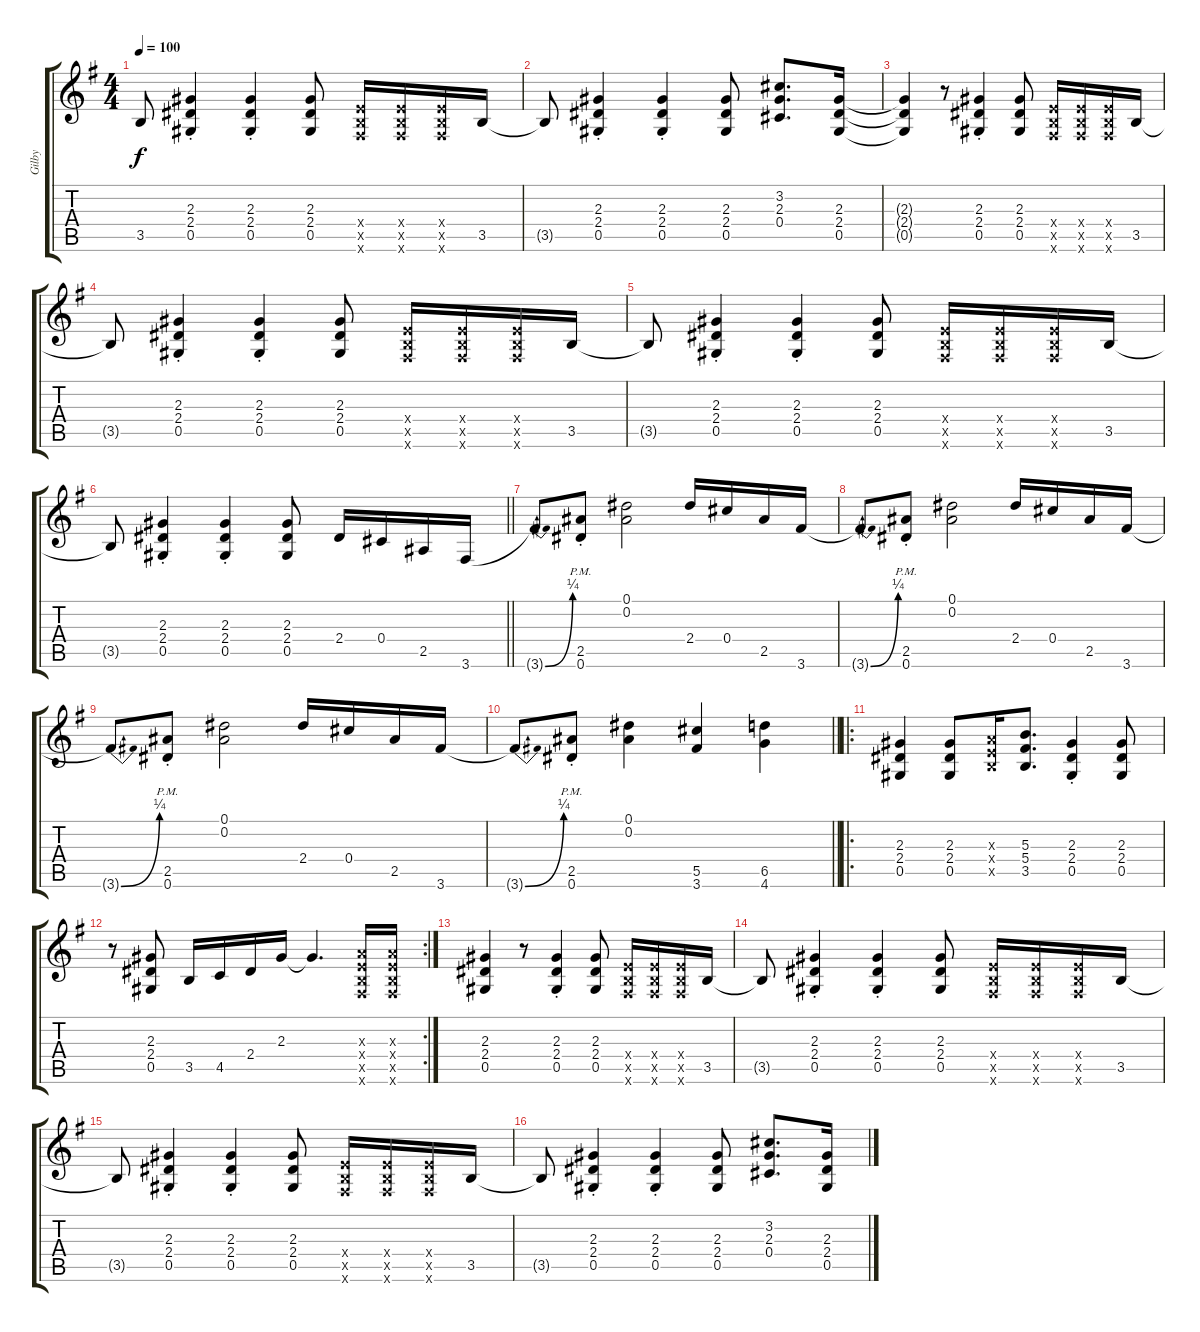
\track ("Gilby" "Gilby") {instrument overdrivenguitar}
\staff {score tabs}
\tuning (Eb4 Bb3 Gb3 Db3 Ab2 Eb2) {hide}
\ts (4 4)
\tempo 100
\clef g2
\ks g
3.5{t}.8{dy f} (2.3{st} 2.4{st} 0.5{st}).4 (2.3{st} 2.4{st} 0.5{st}).4 (2.3 2.4 0.5).8 (3.4{x} 3.5{x} 3.6{x}).16 (3.4{x} 3.5{x} 3.6{x}).16 (3.4{x} 3.5{x} 3.6{x}).16 3.5.16 |
3.5{t}.8 (2.3{st} 2.4{st} 0.5{st}).4 (2.3{st} 2.4{st} 0.5{st}).4 (2.3 2.4 0.5).8 (3.2 2.3 0.4).8{d} (2.3 2.4 0.5).16 |
(2.3{t} 2.4{t} 0.5{t}).4 r.8 (2.3{st} 2.4{st} 0.5{st}).4 (2.3 2.4 0.5).8 (3.4{x} 3.5{x} 3.6{x}).16 (3.4{x} 3.5{x} 3.6{x}).16 (3.4{x} 3.5{x} 3.6{x}).16 3.5.16 |
3.5{t}.8 (2.3{st} 2.4{st} 0.5{st}).4 (2.3{st} 2.4{st} 0.5{st}).4 (2.3 2.4 0.5).8 (3.4{x} 3.5{x} 3.6{x}).16 (3.4{x} 3.5{x} 3.6{x}).16 (3.4{x} 3.5{x} 3.6{x}).16 3.5.16 |
3.5{t}.8 (2.3{st} 2.4{st} 0.5{st}).4 (2.3{st} 2.4{st} 0.5{st}).4 (2.3 2.4 0.5).8 (3.4{x} 3.5{x} 3.6{x}).16 (3.4{x} 3.5{x} 3.6{x}).16 (3.4{x} 3.5{x} 3.6{x}).16 3.5.16 |
\barLineRight lightlight
3.5{t}.8 (2.3{st} 2.4{st} 0.5{st}).4 (2.3{st} 2.4{st} 0.5{st}).4 (2.3 2.4 0.5).8 2.4.16 0.4.16 2.5.16 3.6.16 |
3.6{be (bend 0 0 60 1) t}.8{ot 8vb} (2.5{pm st} 0.6{pm st}).8{ot 8vb} (0.1 0.2).2 2.4.16{ot 8vb} 0.4.16{ot 8vb} 2.5.16{ot 8vb} 3.6.16{ot 8vb} |
3.6{be (bend 0 0 60 1) t}.8{ot 8vb} (2.5{pm st} 0.6{pm st}).8{ot 8vb} (0.1 0.2).2 2.4.16{ot 8vb} 0.4.16{ot 8vb} 2.5.16{ot 8vb} 3.6.16{ot 8vb} |
3.6{be (bend 0 0 60 1) t}.8{ot 8vb} (2.5{pm st} 0.6{pm st}).8{ot 8vb} (0.1 0.2).2 2.4.16{ot 8vb} 0.4.16{ot 8vb} 2.5.16{ot 8vb} 3.6.16{ot 8vb} |
\barLineRight lightlight
3.6{be (bend 0 0 60 1) t}.8{ot 8vb} (2.5{pm st} 0.6{pm st}).8{ot 8vb} (0.1 0.2).4 (5.5 3.6).4{ot 8vb} (6.5 4.6).4{ot 8vb} |
\ro
(2.3 2.4 0.5).4 (2.3 2.4 0.5).8 (3.3{x} 3.4{x} 3.5{x}).16 (5.3 5.4 3.5).8{d} (2.3{st} 2.4{st} 0.5{st}).4 (2.3 2.4 0.5).8 |
\rc 2
r.8 (2.3 2.4 0.5).8 3.5.16 4.5.16 2.4.16 2.3.16 2.3{t}.4{d} (3.3{x} 3.4{x} 3.5{x} 3.6{x}).16 (3.3{x} 3.4{x} 3.5{x} 3.6{x}).16 |
(2.3 2.4 0.5).4 r.8 (2.3{st} 2.4{st} 0.5{st}).4 (2.3 2.4 0.5).8 (3.4{x} 3.5{x} 3.6{x}).16 (3.4{x} 3.5{x} 3.6{x}).16 (3.4{x} 3.5{x} 3.6{x}).16 3.5.16 |
3.5{t}.8 (2.3{st} 2.4{st} 0.5{st}).4 (2.3{st} 2.4{st} 0.5{st}).4 (2.3 2.4 0.5).8 (3.4{x} 3.5{x} 3.6{x}).16 (3.4{x} 3.5{x} 3.6{x}).16 (3.4{x} 3.5{x} 3.6{x}).16 3.5.16 |
3.5{t}.8 (2.3{st} 2.4{st} 0.5{st}).4 (2.3{st} 2.4{st} 0.5{st}).4 (2.3 2.4 0.5).8 (3.4{x} 3.5{x} 3.6{x}).16 (3.4{x} 3.5{x} 3.6{x}).16 (3.4{x} 3.5{x} 3.6{x}).16 3.5.16 |
3.5{t}.8 (2.3{st} 2.4{st} 0.5{st}).4 (2.3{st} 2.4{st} 0.5{st}).4 (2.3 2.4 0.5).8 (3.2 2.3 0.4).8{d} (2.3 2.4 0.5).16
